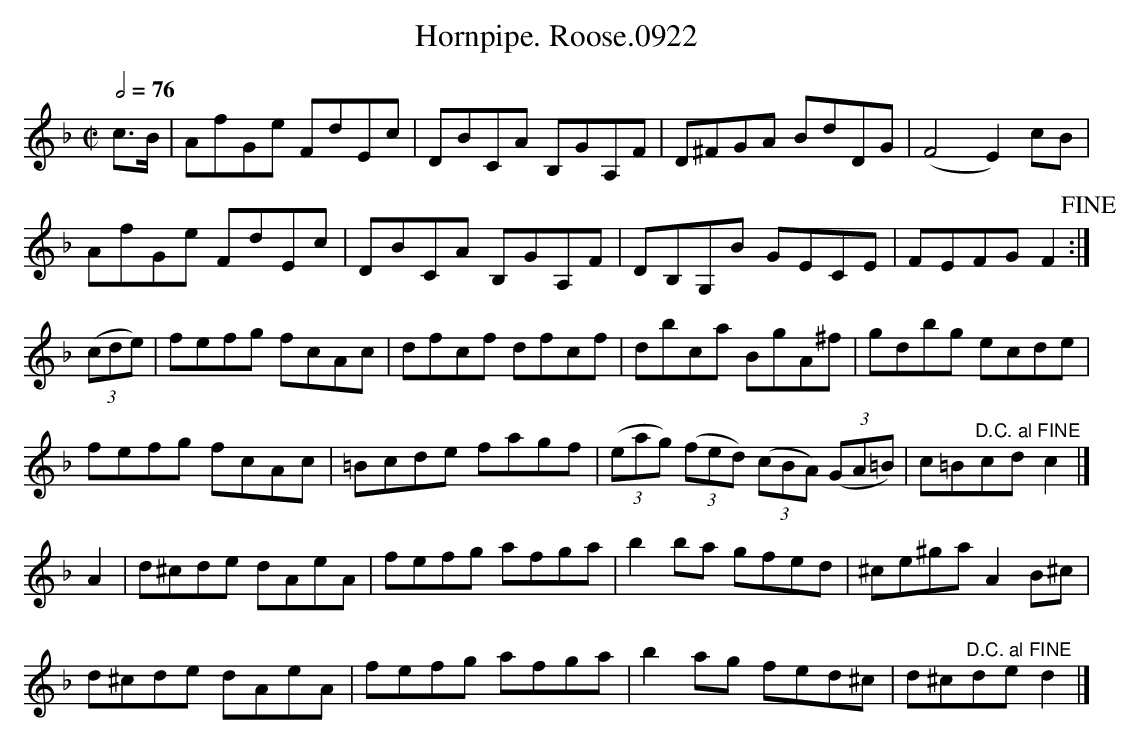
X:1
T:Hornpipe. Roose.0922
Q:1/2=76
M:C|
L:1/8
K:F
c>B|AfGe FdEc|DBCA B,GA,F|D^FGA BdDG|(F4E2)cB|
AfGe FdEc|DBCA B,GA,F|DB,G,B GECE|FEFG F2!fine!:|
((3cde)|fefg fcAc|dfcf dfcf|dbca BgA^f|gdbg ecde|
fefg fcAc|=Bcde fagf|((3eag) ((3fed) ((3cBA) ((3GA=B)|c=B"^D.C. al FINE"cd c2|]
A2|d^cde dAeA|fefg afga|b2ba gfed|^ce^ga A2B^c|
d^cde dAeA|fefg afga|b2ag fred^c|d^c"^D.C. al FINE"ded2|]
